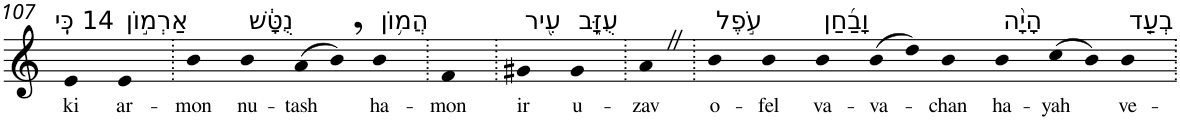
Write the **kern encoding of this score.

**kern	**text
*part1	*part1
*staff1	*staff1
*I"Piano	*
*I'Pno	*
!!LO:PB:g=z
*clefG2	*
*k[]	*
=107	=107
!LO:TX:a:t=14 כִּֽי	!
!	!LO:LY:b
4e	ki
!LO:TX:a:t=אַרְמ֣וֹן	!
!	!LO:LY:b
4e	ar-
=108.	=108.
!	!LO:LY:b
4b	-mon
!LO:TX:a:t=נֻטָּ֔שׁ	!
!	!LO:LY:b
4b	nu-
!	!LO:LY:b
(8a	-tash
8b,)	.
!LO:TX:a:t=הֲמ֥וֹן	!
!	!LO:LY:b
4b	ha-
=109.	=109.
!	!LO:LY:b
4f	-mon
=110.	=110.
!LO:TX:a:t=עִ֖יר	!
!	!LO:LY:b
4g#X	ir
!LO:TX:a:t=עֻזָּ֑ב	!
!	!LO:LY:b
4g#	u-
=111.	=111.
!	!LO:LY:b
4aZ	-zav
=112.	=112.
!LO:TX:a:t=עֹ֣פֶל	!
!	!LO:LY:b
4b	o-
!	!LO:LY:b
4b	-fel
!LO:TX:a:t=וָבַ֜חַן	!
!	!LO:LY:b
4b	va-
!	!LO:LY:b
(8b	-va-
8dd)	.
!	!LO:LY:b
4b	-chan
!LO:TX:a:t=הָיָ֨ה	!
!	!LO:LY:b
4b	ha-
!	!LO:LY:b
(8cc	-yah
8b)	.
!LO:TX:a:t=בְעַ֤ד	!
!	!LO:LY:b
4b	ve-
=.	=.
*-	*-
